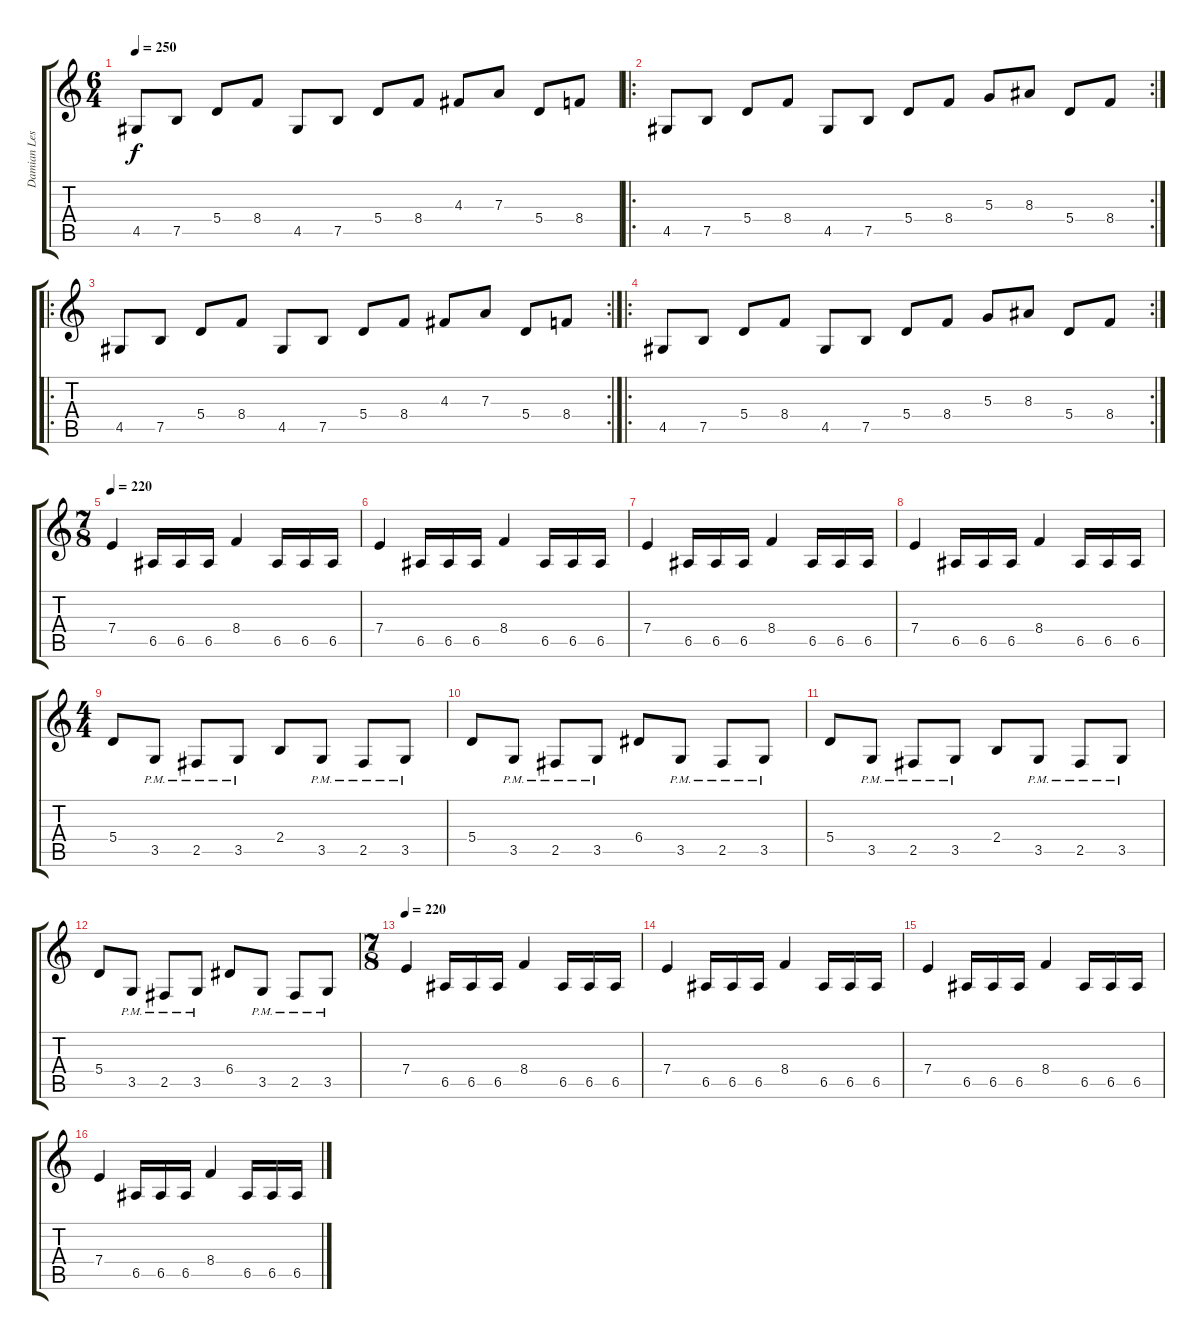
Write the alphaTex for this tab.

\track ("Damian Leski" "Damian Les") {instrument distortionguitar}
\staff {score tabs}
\tuning (B3 Gb3 D3 A2 E2 B1) {hide}
\ts (6 4)
\tempo 250
\clef g2
\ks c
4.5.8{dy f} 7.5.8 5.4.8 8.4.8 4.5.8 7.5.8 5.4.8 8.4.8 4.3.8 7.3.8 5.4.8 8.4.8 |
\ro
\rc 2
4.5.8 7.5.8 5.4.8 8.4.8 4.5.8 7.5.8 5.4.8 8.4.8 5.3.8 8.3.8 5.4.8 8.4.8 |
\ro
\rc 2
4.5.8 7.5.8 5.4.8 8.4.8 4.5.8 7.5.8 5.4.8 8.4.8 4.3.8 7.3.8 5.4.8 8.4.8 |
\ro
\rc 2
4.5.8 7.5.8 5.4.8 8.4.8 4.5.8 7.5.8 5.4.8 8.4.8 5.3.8 8.3.8 5.4.8 8.4.8 |
\ts (7 8)
\tempo 220
7.4.4 6.5.16 6.5.16 6.5.16 8.4.4 6.5.16 6.5.16 6.5.16 |
7.4.4 6.5.16 6.5.16 6.5.16 8.4.4 6.5.16 6.5.16 6.5.16 |
7.4.4 6.5.16 6.5.16 6.5.16 8.4.4 6.5.16 6.5.16 6.5.16 |
7.4.4 6.5.16 6.5.16 6.5.16 8.4.4 6.5.16 6.5.16 6.5.16 |
\ts (4 4)
5.4.8 3.5{pm}.8 2.5{pm}.8 3.5{pm}.8 2.4.8 3.5{pm}.8 2.5{pm}.8 3.5{pm}.8 |
5.4.8 3.5{pm}.8 2.5{pm}.8 3.5{pm}.8 6.4.8 3.5{pm}.8 2.5{pm}.8 3.5{pm}.8 |
5.4.8 3.5{pm}.8 2.5{pm}.8 3.5{pm}.8 2.4.8 3.5{pm}.8 2.5{pm}.8 3.5{pm}.8 |
5.4.8 3.5{pm}.8 2.5{pm}.8 3.5{pm}.8 6.4.8 3.5{pm}.8 2.5{pm}.8 3.5{pm}.8 |
\ts (7 8)
\tempo 220
7.4.4 6.5.16 6.5.16 6.5.16 8.4.4 6.5.16 6.5.16 6.5.16 |
7.4.4 6.5.16 6.5.16 6.5.16 8.4.4 6.5.16 6.5.16 6.5.16 |
7.4.4 6.5.16 6.5.16 6.5.16 8.4.4 6.5.16 6.5.16 6.5.16 |
7.4.4 6.5.16 6.5.16 6.5.16 8.4.4 6.5.16 6.5.16 6.5.16
